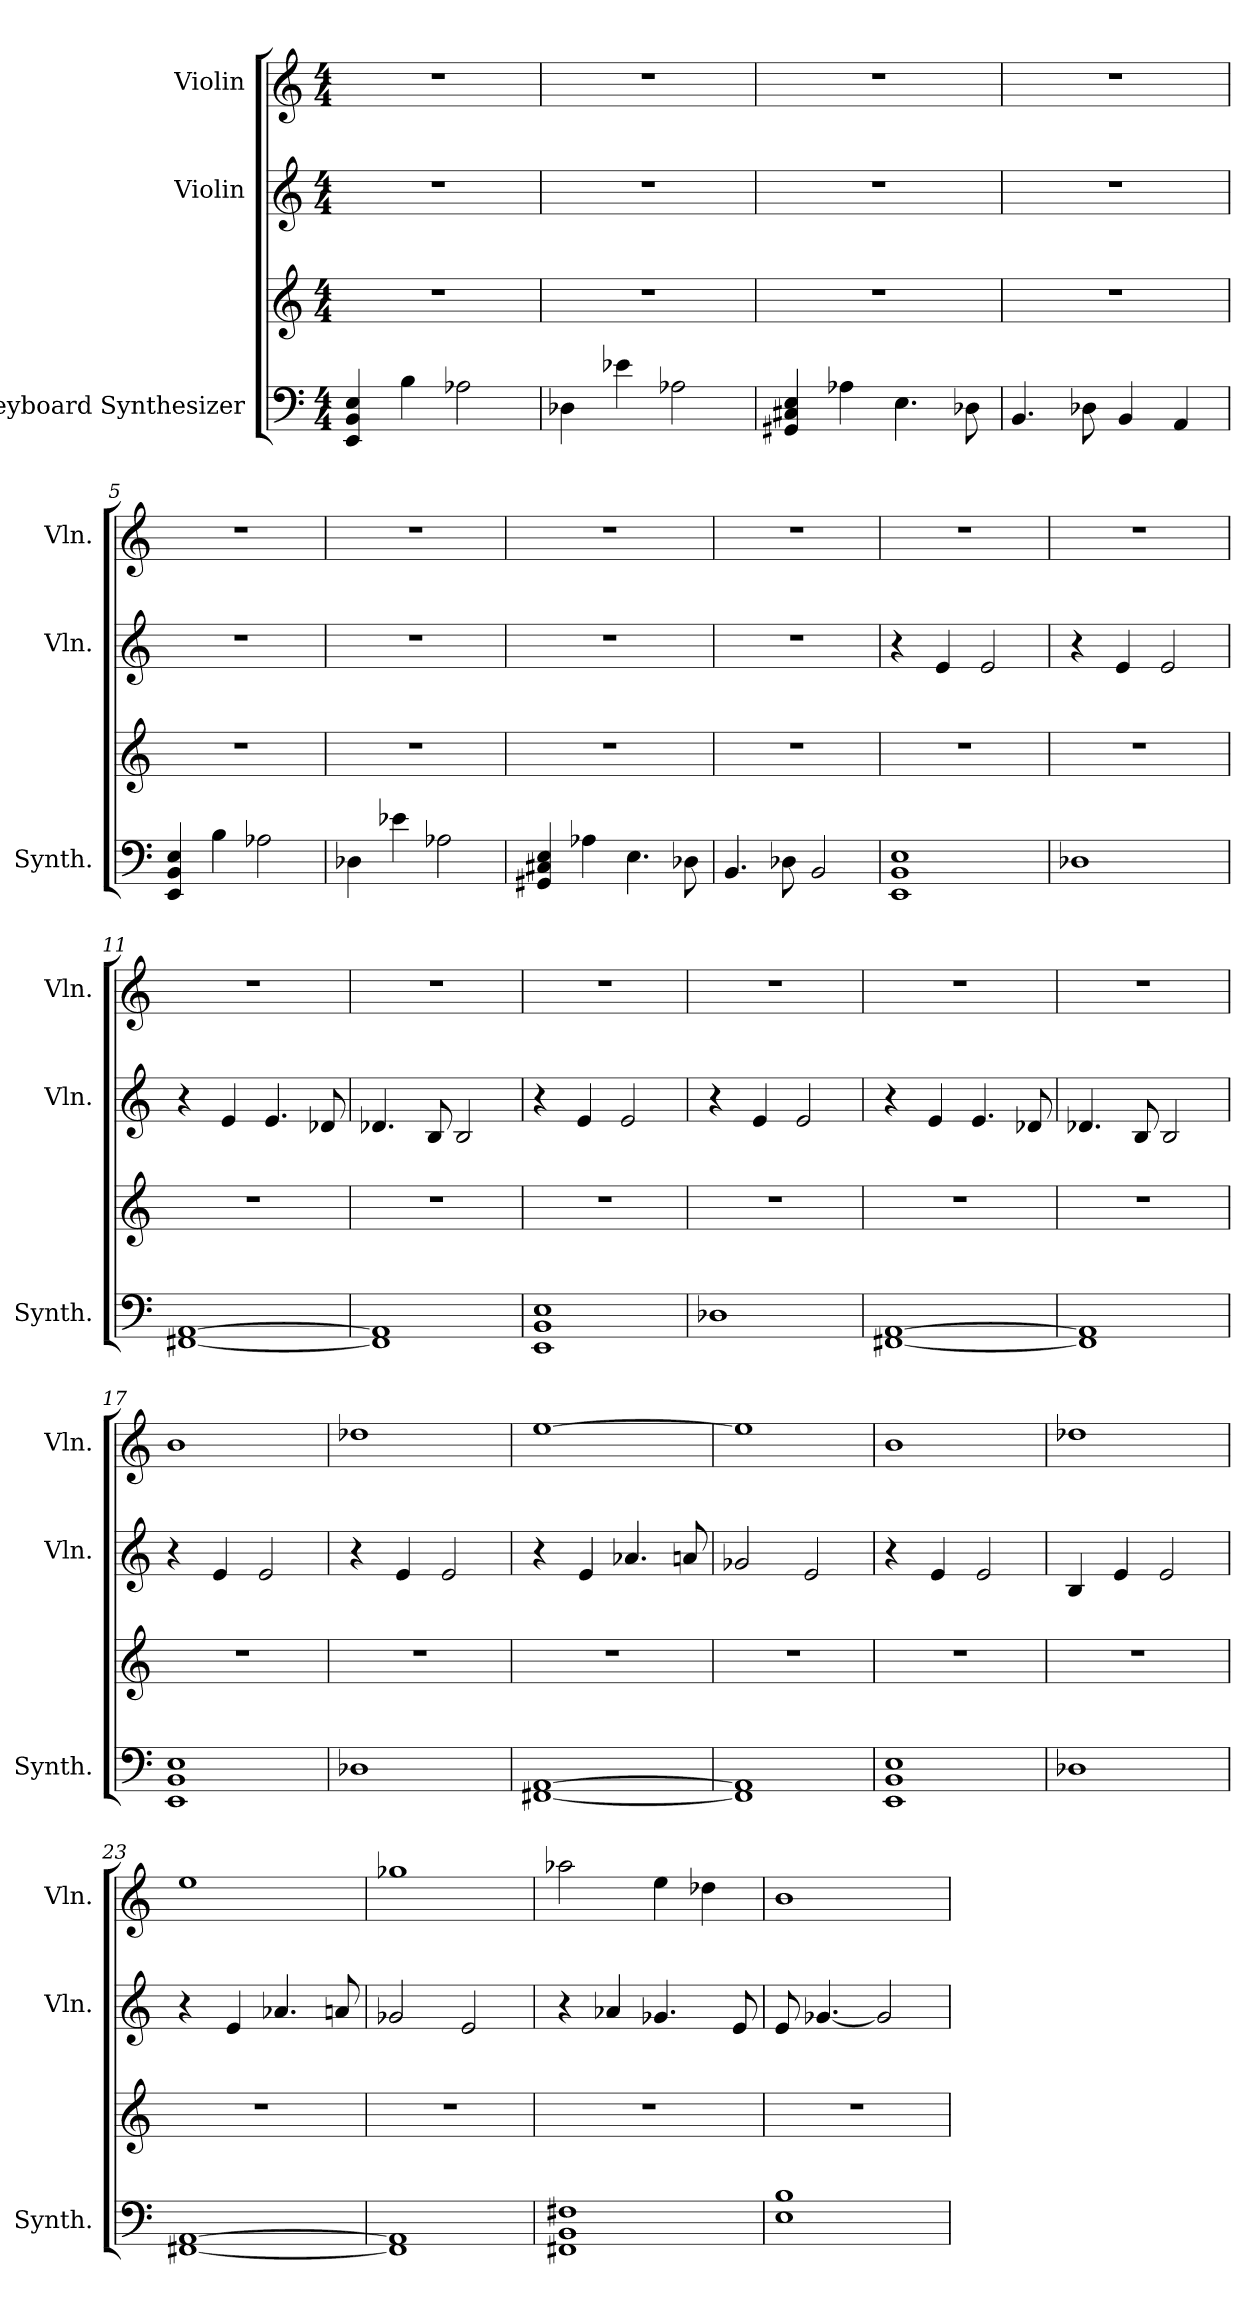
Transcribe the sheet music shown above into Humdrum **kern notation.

**kern	**kern	**kern	**kern
*part3	*part3	*part2	*part1
*staff4	*staff3	*staff2	*staff1
*I"Keyboard Synthesizer	*	*I"Violin	*I"Violin
*I'Synth.	*	*I'Vln.	*I'Vln.
*clefF4	*clefG2	*clefG2	*clefG2
*k[]	*k[]	*k[]	*k[]
*C:	*C:	*C:	*C:
*M4/4	*M4/4	*M4/4	*M4/4
=1	=1	=1	=1
4EE/ 4BB/ 4E/	1r	1r	1r
4B\	.	.	.
2A-X\	.	.	.
=2	=2	=2	=2
4D-X\	1r	1r	1r
4e-X\	.	.	.
2A-X\	.	.	.
=3	=3	=3	=3
4GG#X/ 4C#X/ 4E/	1r	1r	1r
4A-X\	.	.	.
4.E\	.	.	.
8D-X\	.	.	.
=4	=4	=4	=4
4.BB/	1r	1r	1r
8D-X\	.	.	.
4BB/	.	.	.
4AA/	.	.	.
=5	=5	=5	=5
4EE/ 4BB/ 4E/	1r	1r	1r
4B\	.	.	.
2A-X\	.	.	.
=6	=6	=6	=6
4D-X\	1r	1r	1r
4e-X\	.	.	.
2A-X\	.	.	.
!!LO:LB:g=z
=7	=7	=7	=7
4GG#X/ 4C#X/ 4E/	1r	1r	1r
4A-X\	.	.	.
4.E\	.	.	.
8D-X\	.	.	.
=8	=8	=8	=8
4.BB/	1r	1r	1r
8D-X\	.	.	.
2BB/	.	.	.
=9	=9	=9	=9
1EE 1BB 1E	1r	4r	1r
.	.	4e/	.
.	.	2e/	.
=10	=10	=10	=10
1D-X	1r	4r	1r
.	.	4e/	.
.	.	2e/	.
=11	=11	=11	=11
[1FF#X [1AA	1r	4r	1r
.	.	4e/	.
.	.	4.e/	.
.	.	8d-X/	.
=12	=12	=12	=12
1FF#] 1AA]	1r	4.d-X/	1r
.	.	8B/	.
.	.	2B/	.
=13	=13	=13	=13
1EE 1BB 1E	1r	4r	1r
.	.	4e/	.
.	.	2e/	.
=14	=14	=14	=14
1D-X	1r	4r	1r
.	.	4e/	.
.	.	2e/	.
!!LO:PB:g=z
=15	=15	=15	=15
[1FF#X [1AA	1r	4r	1r
.	.	4e/	.
.	.	4.e/	.
.	.	8d-X/	.
=16	=16	=16	=16
1FF#] 1AA]	1r	4.d-X/	1r
.	.	8B/	.
.	.	2B/	.
=17	=17	=17	=17
1EE 1BB 1E	1r	4r	1b
.	.	4e/	.
.	.	2e/	.
=18	=18	=18	=18
1D-X	1r	4r	1dd-X
.	.	4e/	.
.	.	2e/	.
=19	=19	=19	=19
[1FF#X [1AA	1r	4r	[1ee
.	.	4e/	.
.	.	4.a-X/	.
.	.	8an/	.
=20	=20	=20	=20
1FF#] 1AA]	1r	2g-X/	1ee]
.	.	2e/	.
=21	=21	=21	=21
1EE 1BB 1E	1r	4r	1b
.	.	4e/	.
.	.	2e/	.
=22	=22	=22	=22
1D-X	1r	4B/	1dd-X
.	.	4e/	.
.	.	2e/	.
!!LO:LB:g=z
=23	=23	=23	=23
[1FF#X [1AA	1r	4r	1ee
.	.	4e/	.
.	.	4.a-X/	.
.	.	8an/	.
=24	=24	=24	=24
1FF#] 1AA]	1r	2g-X/	1gg-X
.	.	2e/	.
=25	=25	=25	=25
1FF#X 1BB 1F#X	1r	4r	2aa-X\
.	.	4a-X/	.
.	.	4.g-X/	4ee\
.	.	.	4dd-X\
.	.	8e/	.
=26	=26	=26	=26
1E 1B	1r	8e/	1b
.	.	[4.g-X/	.
.	.	2g-/]	.
=	=	=	=
*-	*-	*-	*-
